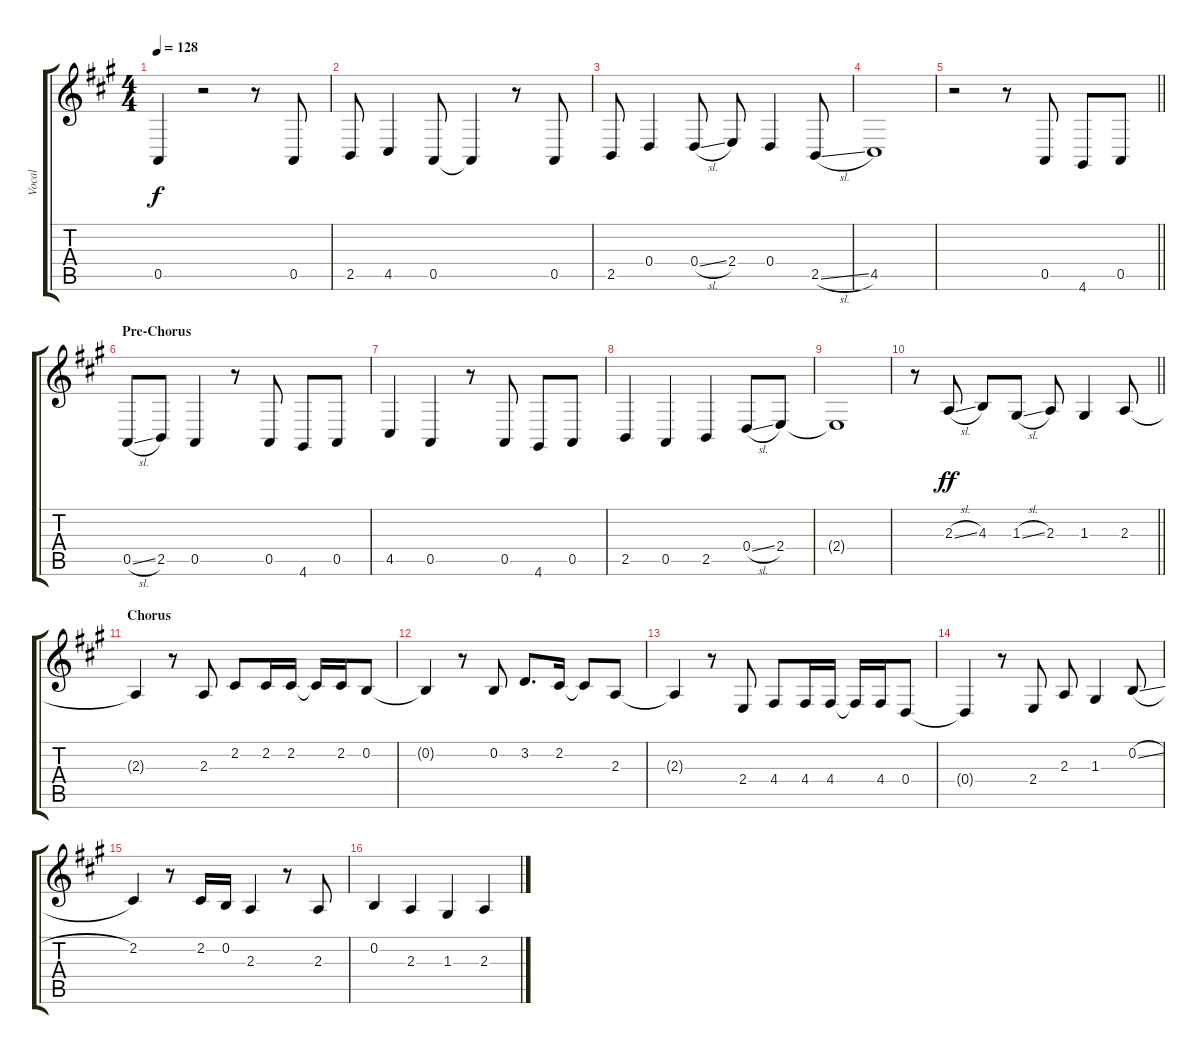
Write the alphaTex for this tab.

\track ("Vocal" "Vocal") {instrument tenorsax}
\staff {score tabs}
\tuning (E4 B3 G3 D3 A2 E2) {hide}
\ts (4 4)
\tempo 128
\clef g2
\ks a
0.5{t}.4{dy f} r.2 r.8 0.5.8 |
2.5.8 4.5.4 0.5.8 0.5{t}.4 r.8 0.5.8 |
2.5.8 0.4.4 0.4{sl}.8 2.4.8 0.4.4 2.5{sl}.8 |
4.5.1 |
\barLineRight lightlight
r.2 r.8 0.5.8 4.6.8 0.5.8 |
\section ("" "Pre-Chorus")
0.5{sl}.8 2.5.8 0.5.4 r.8 0.5.8 4.6.8 0.5.8 |
4.5.4 0.5.4 r.8 0.5.8 4.6.8 0.5.8 |
2.5.4 0.5.4 2.5.4 0.4{sl}.8 2.4.8 |
2.4{t}.1 |
\barLineRight lightlight
r.8 2.3{sl}.8{dy ff} 4.3.8 1.3{sl}.8 2.3.8 1.3.4 2.3.8 |
\section ("" "Chorus")
2.3{t}.4 r.8 2.3.8 2.2.8 2.2.16 2.2.16 2.2{t}.16 2.2.16 0.2.8 |
0.2{t}.4 r.8 0.2.8 3.2.8{d} 2.2.16 2.2{t}.8 2.3.8 |
2.3{t}.4 r.8 2.4.8 4.4.8 4.4.16 4.4.16 4.4{t}.16 4.4.16 0.4.8 |
0.4{t}.4 r.8 2.4.8 2.3.8 1.3.4 0.2{sl}.8 |
2.2.4 r.8 2.2.16 0.2.16 2.3.4 r.8 2.3.8 |
0.2.4 2.3.4 1.3.4 2.3.4
